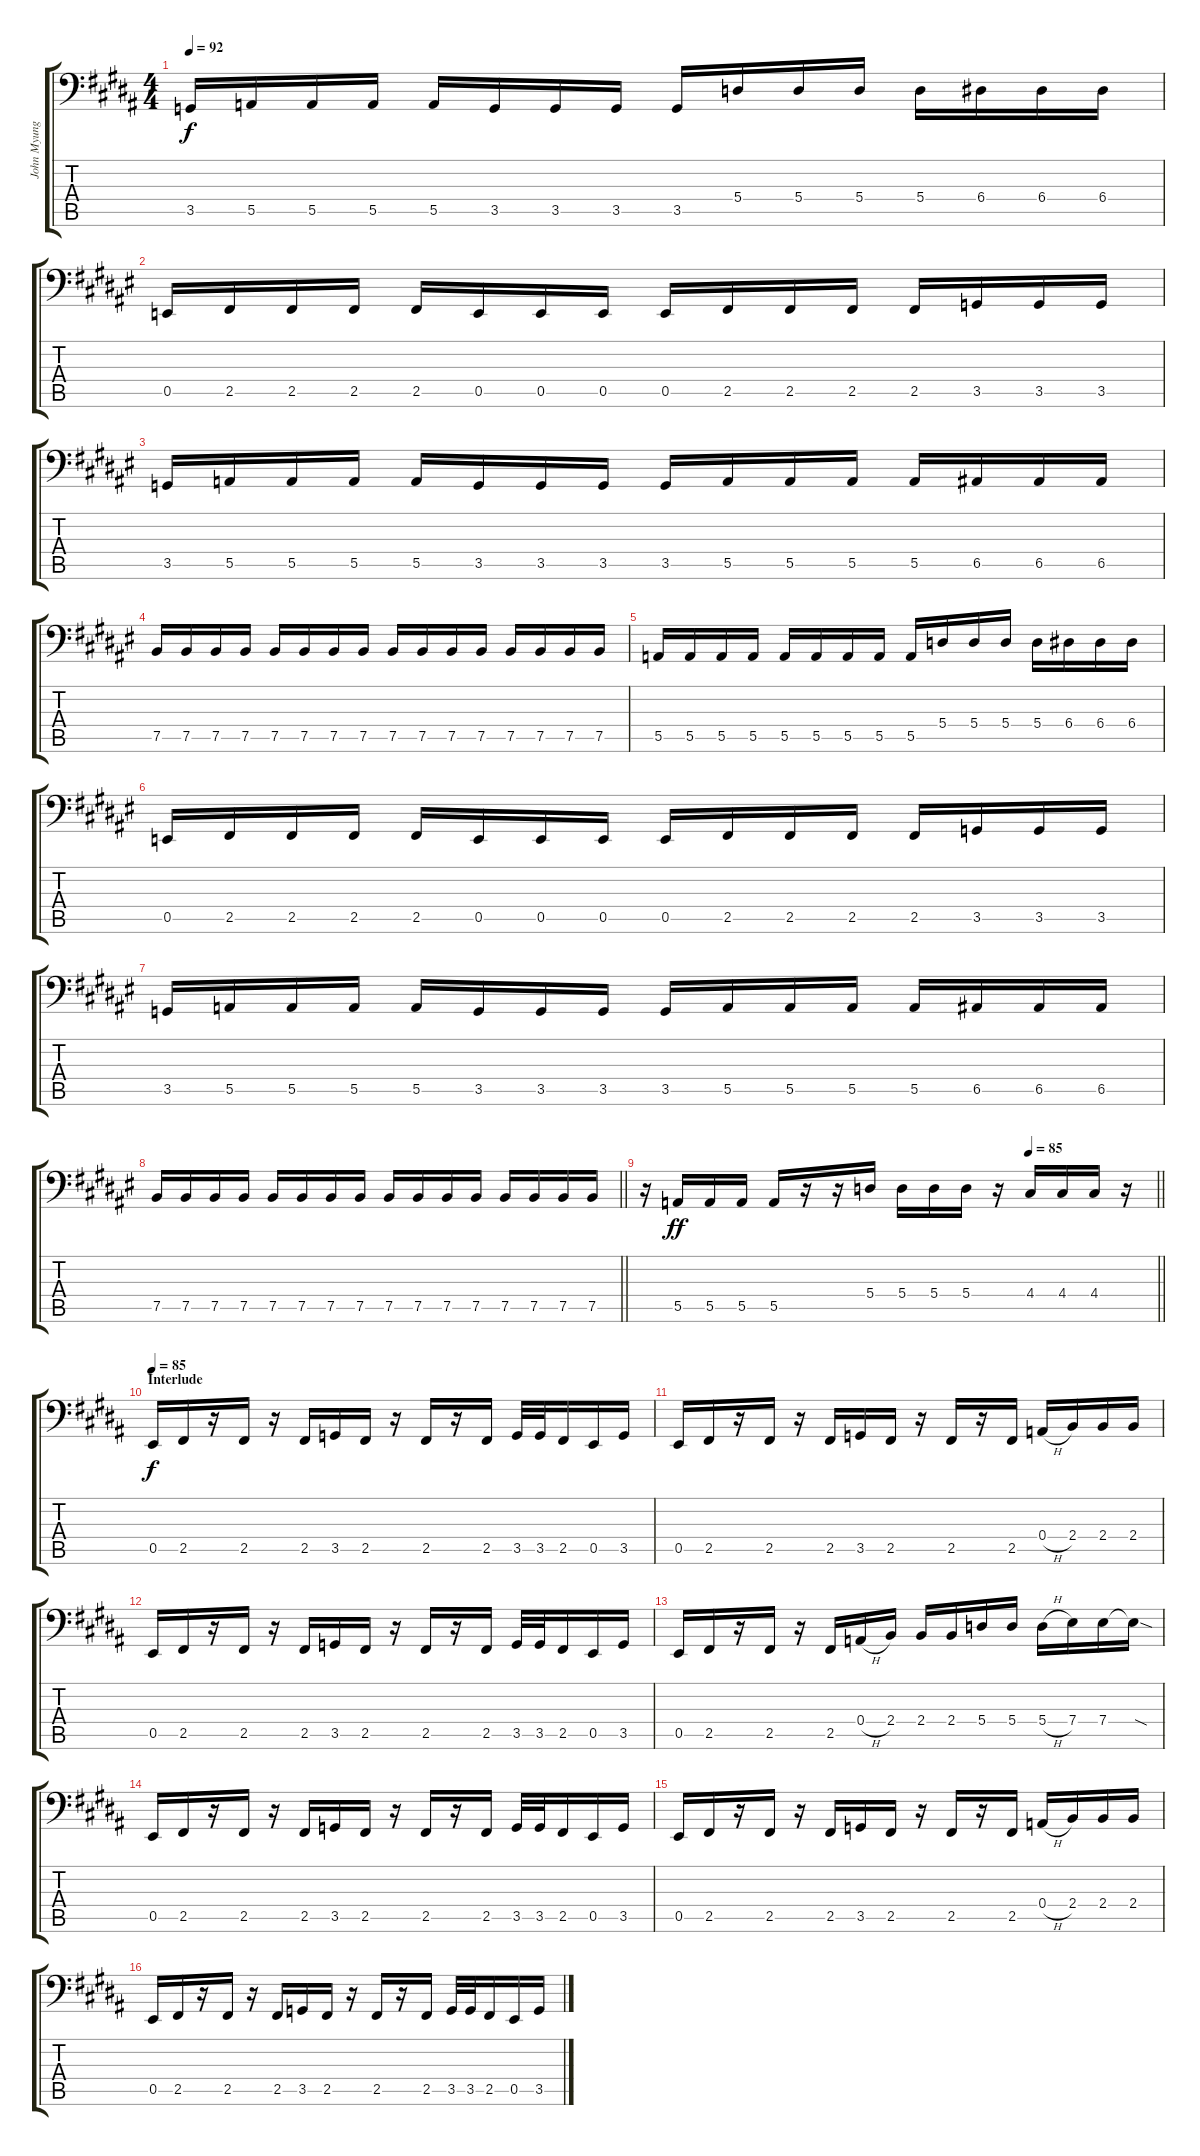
\track ("John Myung" "John Myung") {instrument electricbassfinger}
\staff {score tabs}
\tuning (C3 G2 D2 A1 E1 B0) {hide}
\ts (4 4)
\tempo 92
\clef f4
\ks b
3.5.16{dy f} 5.5.16 5.5.16 5.5.16 5.5.16 3.5.16 3.5.16 3.5.16 3.5.16 5.4.16 5.4.16 5.4.16 5.4.16 6.4.16 6.4.16 6.4.16 |
\ks f#
0.5.16 2.5.16 2.5.16 2.5.16 2.5.16 0.5.16 0.5.16 0.5.16 0.5.16 2.5.16 2.5.16 2.5.16 2.5.16 3.5.16 3.5.16 3.5.16 |
3.5.16 5.5.16 5.5.16 5.5.16 5.5.16 3.5.16 3.5.16 3.5.16 3.5.16 5.5.16 5.5.16 5.5.16 5.5.16 6.5.16 6.5.16 6.5.16 |
7.5.16 7.5.16 7.5.16 7.5.16 7.5.16 7.5.16 7.5.16 7.5.16 7.5.16 7.5.16 7.5.16 7.5.16 7.5.16 7.5.16 7.5.16 7.5.16 |
5.5.16 5.5.16 5.5.16 5.5.16 5.5.16 5.5.16 5.5.16 5.5.16 5.5.16 5.4.16 5.4.16 5.4.16 5.4.16 6.4.16 6.4.16 6.4.16 |
0.5.16 2.5.16 2.5.16 2.5.16 2.5.16 0.5.16 0.5.16 0.5.16 0.5.16 2.5.16 2.5.16 2.5.16 2.5.16 3.5.16 3.5.16 3.5.16 |
3.5.16 5.5.16 5.5.16 5.5.16 5.5.16 3.5.16 3.5.16 3.5.16 3.5.16 5.5.16 5.5.16 5.5.16 5.5.16 6.5.16 6.5.16 6.5.16 |
\barLineRight lightlight
7.5.16 7.5.16 7.5.16 7.5.16 7.5.16 7.5.16 7.5.16 7.5.16 7.5.16 7.5.16 7.5.16 7.5.16 7.5.16 7.5.16 7.5.16 7.5.16 |
\tempo (85 0.75)
\barLineRight lightlight
r.16 5.5.16{dy ff} 5.5.16 5.5.16 5.5.16 r.16 r.16 5.4.16 5.4.16 5.4.16 5.4.16 r.16 4.4.16 4.4.16 4.4.16 r.16 |
\section ("" "Interlude")
\tempo 85
\ks b
0.5.16{dy f} 2.5.16 r.16 2.5.16 r.16 2.5.16 3.5.16 2.5.16 r.16 2.5.16 r.16 2.5.16 3.5.32 3.5.32 2.5.16 0.5.16 3.5.16 |
0.5.16 2.5.16 r.16 2.5.16 r.16 2.5.16 3.5.16 2.5.16 r.16 2.5.16 r.16 2.5.16 0.4{h}.16 2.4.16 2.4.16 2.4.16 |
0.5.16 2.5.16 r.16 2.5.16 r.16 2.5.16 3.5.16 2.5.16 r.16 2.5.16 r.16 2.5.16 3.5.32 3.5.32 2.5.16 0.5.16 3.5.16 |
0.5.16 2.5.16 r.16 2.5.16 r.16 2.5.16 0.4{h}.16 2.4.16 2.4.16 2.4.16 5.4.16 5.4.16 5.4{h}.16 7.4.16 7.4.16 7.4{sod t}.16 |
0.5.16 2.5.16 r.16 2.5.16 r.16 2.5.16 3.5.16 2.5.16 r.16 2.5.16 r.16 2.5.16 3.5.32 3.5.32 2.5.16 0.5.16 3.5.16 |
0.5.16 2.5.16 r.16 2.5.16 r.16 2.5.16 3.5.16 2.5.16 r.16 2.5.16 r.16 2.5.16 0.4{h}.16 2.4.16 2.4.16 2.4.16 |
0.5.16 2.5.16 r.16 2.5.16 r.16 2.5.16 3.5.16 2.5.16 r.16 2.5.16 r.16 2.5.16 3.5.32 3.5.32 2.5.16 0.5.16 3.5.16
